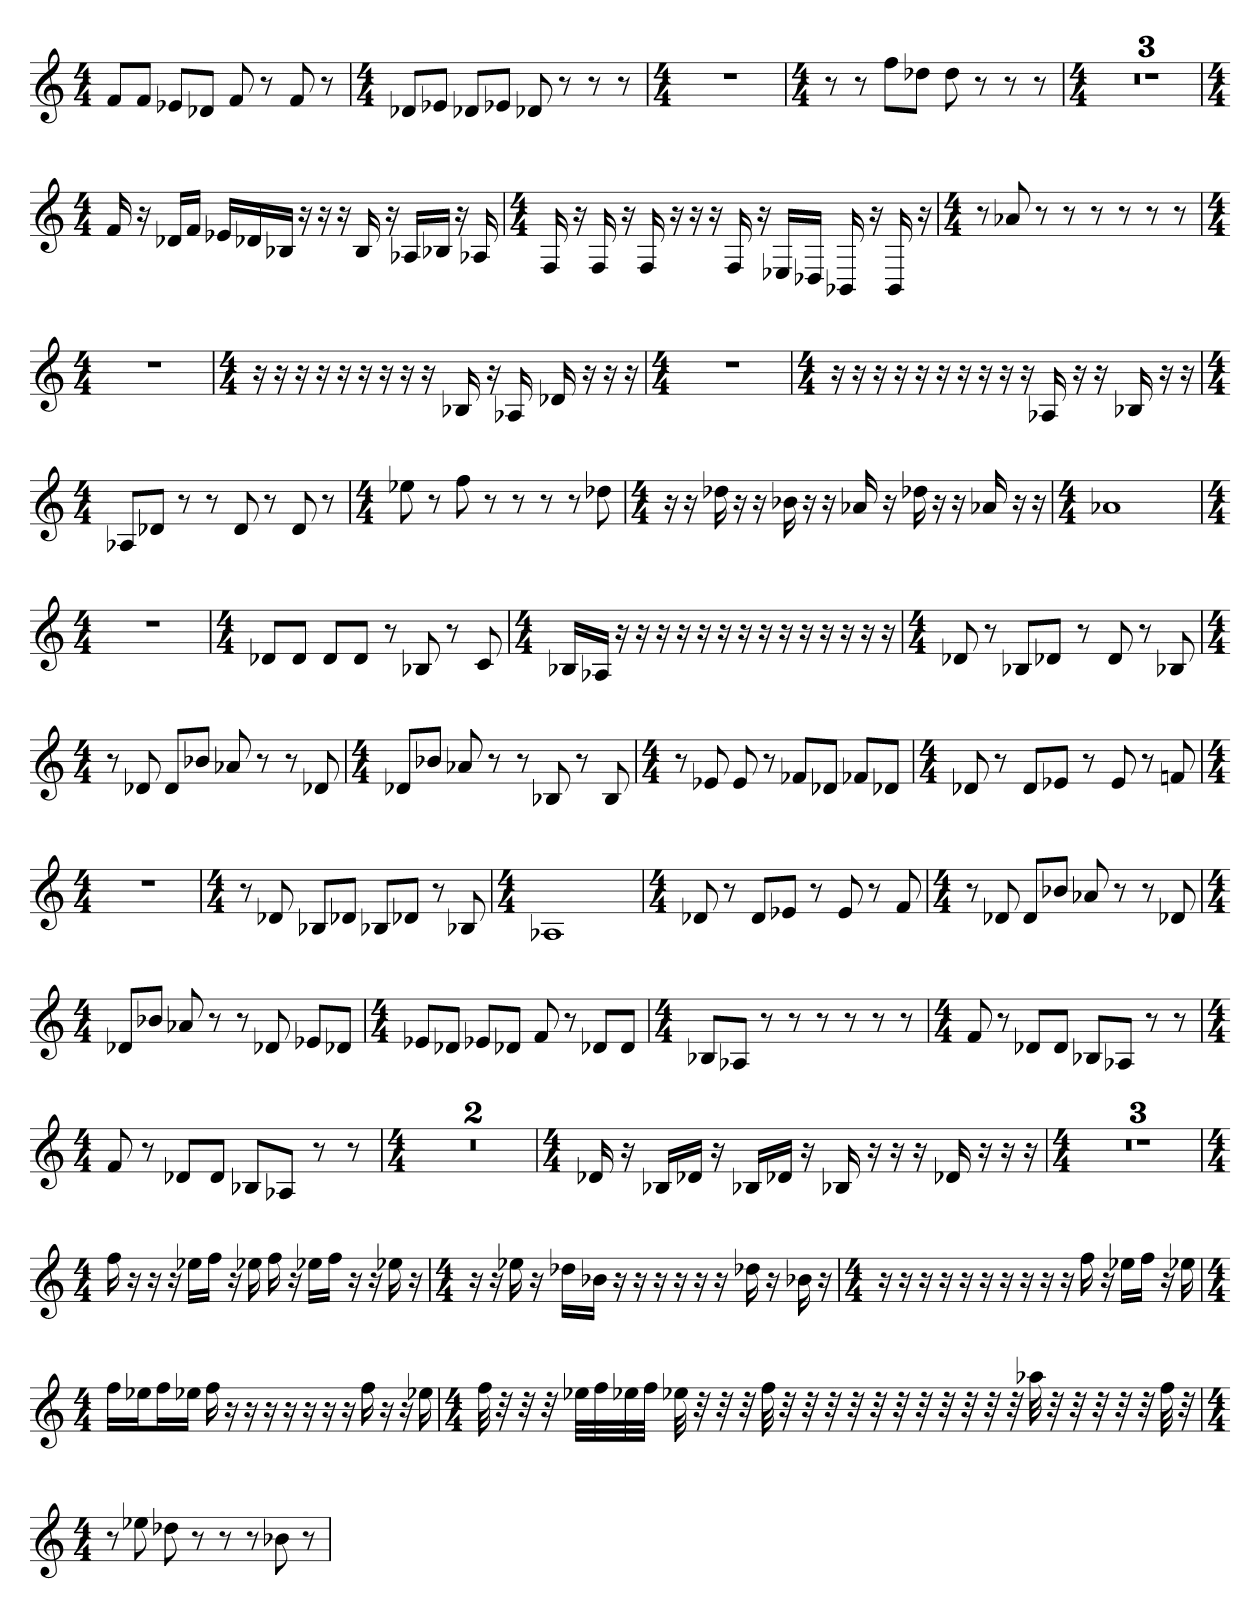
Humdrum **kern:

**kern
*part1
*staff1
*M4/4
=
8fL
8fJ
8e-XL
8d-XJ
8f
8r
8f
8r
=
*M4/4
8d-XL
8e-XJ
8d-XL
8e-XJ
8d-X
8r
8r
8r
=
*M4/4
1r
=
*M4/4
8r
8r
8ffL
8dd-XJ
8dd-
8r
8r
8r
=
*M4/4
1r
=
*M4/4
1r
=
*M4/4
1r
=
*M4/4
16f
16r
16d-XLL
16fJJ
16e-XLL
16d-X
16B-XJJ
16r
16r
16r
16B-
16r
16A-XLL
16B-XJJ
16r
16A-X
=
*M4/4
16F
16r
16F
16r
16F
16r
16r
16r
16F
16r
16E-XLL
16D-XJJ
16BB-X
16r
16BB-
16r
=
*M4/4
8r
8a-X
8r
8r
8r
8r
8r
8r
=
*M4/4
1r
=
*M4/4
16r
16r
16r
16r
16r
16r
16r
16r
16r
16B-X
16r
16A-X
16d-X
16r
16r
16r
=
*M4/4
1r
=
*M4/4
16r
16r
16r
16r
16r
16r
16r
16r
16r
16r
16A-X
16r
16r
16B-X
16r
16r
=
*M4/4
8A-XL
8d-XJ
8r
8r
8d-
8r
8d-
8r
=
*M4/4
8ee-X
8r
8ff
8r
8r
8r
8r
8dd-X
=
*M4/4
16r
16r
16dd-X
16r
16r
16b-X
16r
16r
16a-X
16r
16dd-X
16r
16r
16a-X
16r
16r
=
*M4/4
1a-X
=
*M4/4
1r
=
*M4/4
8d-XL
8d-J
8d-L
8d-J
8r
8B-X
8r
8c
=
*M4/4
16B-XLL
16A-XJJ
16r
16r
16r
16r
16r
16r
16r
16r
16r
16r
16r
16r
16r
16r
=
*M4/4
8d-X
8r
8B-XL
8d-XJ
8r
8d-
8r
8B-X
=
*M4/4
8r
8d-X
8d-L
8b-XJ
8a-X
8r
8r
8d-X
=
*M4/4
8d-XL
8b-XJ
8a-X
8r
8r
8B-X
8r
8B-
=
*M4/4
8r
8e-X
8e-
8r
8f-XL
8d-XJ
8f-XL
8d-XJ
=
*M4/4
8d-X
8r
8d-L
8e-XJ
8r
8e-
8r
8fn
=
*M4/4
1r
=
*M4/4
8r
8d-X
8B-XL
8d-XJ
8B-XL
8d-XJ
8r
8B-X
=
*M4/4
1A-X
=
*M4/4
8d-X
8r
8d-L
8e-XJ
8r
8e-
8r
8f
=
*M4/4
8r
8d-X
8d-L
8b-XJ
8a-X
8r
8r
8d-X
=
*M4/4
8d-XL
8b-XJ
8a-X
8r
8r
8d-X
8e-XL
8d-XJ
=
*M4/4
8e-XL
8d-XJ
8e-XL
8d-XJ
8f
8r
8d-XL
8d-J
=
*M4/4
8B-XL
8A-XJ
8r
8r
8r
8r
8r
8r
=
*M4/4
8f
8r
8d-XL
8d-J
8B-XL
8A-XJ
8r
8r
=
*M4/4
8f
8r
8d-XL
8d-J
8B-XL
8A-XJ
8r
8r
=
*M4/4
1r
=
*M4/4
1r
=
*M4/4
16d-X
16r
16B-XLL
16d-XJJ
16r
16B-XLL
16d-XJJ
16r
16B-X
16r
16r
16r
16d-X
16r
16r
16r
=
*M4/4
1r
=
*M4/4
1r
=
*M4/4
1r
=
*M4/4
16ff
16r
16r
16r
16ee-XLL
16ffJJ
16r
16ee-X
16ff
16r
16ee-XLL
16ffJJ
16r
16r
16ee-X
16r
=
*M4/4
16r
16r
16ee-X
16r
16dd-XLL
16b-XJJ
16r
16r
16r
16r
16r
16r
16dd-X
16r
16b-X
16r
=
*M4/4
16r
16r
16r
16r
16r
16r
16r
16r
16r
16r
16ff
16r
16ee-XLL
16ffJJ
16r
16ee-X
=
*M4/4
16ffLL
16ee-XJ
16ffL
16ee-XJJ
16ff
16r
16r
16r
16r
16r
16r
16r
16ff
16r
16r
16ee-X
=
*M4/4
32ff
32r
32r
32r
32ee-XLLL
32ff
32ee-X
32ffJJJ
32ee-X
32r
32r
32r
32ff
32r
32r
32r
32r
32r
32r
32r
32r
32r
32r
32r
32aa-X
32r
32r
32r
32r
32r
32ff
32r
=
*M4/4
8r
8ee-X
8dd-X
8r
8r
8r
8b-X
8r
=
*-
